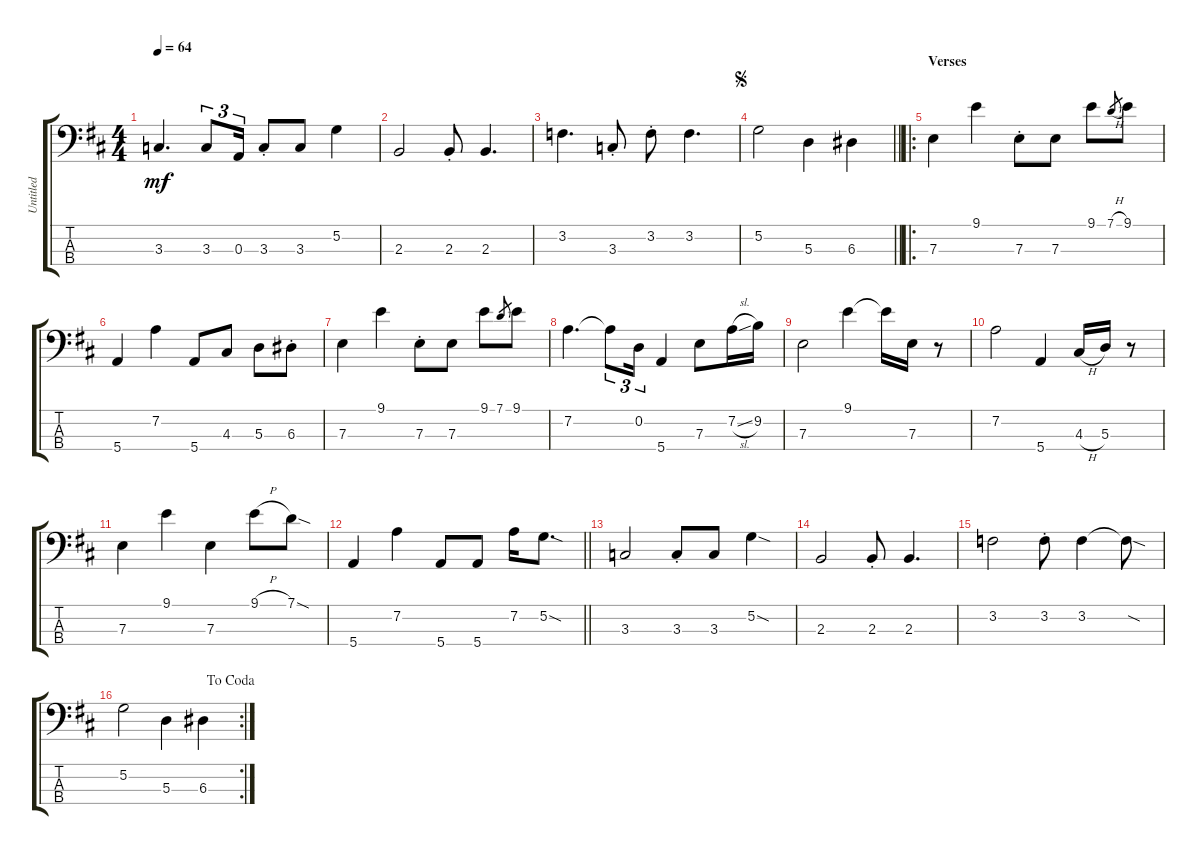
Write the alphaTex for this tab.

\track ("Untitled" "Untitled") {instrument electricbasspick}
\staff {score tabs}
\tuning (G2 D2 A1 E1) {hide}
\ts (4 4)
\tempo 64
\clef f4
\ks d
3.3.4{d dy mf} 3.3.8{tu (3 2)} 0.3.16{tu (3 2)} 3.3{st}.8 3.3.8 5.2.4 |
2.3.2 2.3{st}.8 2.3.4{d} |
3.2.4{d} 3.3{st}.8 3.2{st}.8 3.2.4{d} |
\jump segno
\barLineRight lightlight
5.2.2 5.3.4 6.3.4 |
\ro
\section ("" "Verses")
7.3.4 9.1.4 7.3{st}.8 7.3.8 9.1.8 7.1{h}.8{gr} 9.1.8 |
5.4.4 7.2.4 5.4.8 4.3.8 5.3.8 6.3{st}.8 |
7.3.4 9.1.4 7.3{st}.8 7.3.8 9.1.8 7.1.8{gr} 9.1.8 |
7.2.4{d} 7.2{t}.8{tu (3 2)} 0.2.16{tu (3 2)} 5.4.4 7.3.8 7.2{sl}.16 9.2.16 |
7.3.2 9.1.4 9.1{t}.16 7.3.16 r.8 |
7.2.2 5.4.4 4.3{h}.16 5.3.16 r.8 |
7.3.4 9.1.4 7.3.4 9.1{h}.8 7.1{sod}.8 |
\barLineRight lightlight
5.4.4 7.2.4 5.4.8 5.4.8 7.2.16 5.2{sod}.8{d} |
3.3.2 3.3{st}.8 3.3.8 5.2{sod}.4 |
2.3.2 2.3{st}.8 2.3.4{d} |
3.2.2 3.2{st}.8 3.2.4 3.2{sod t}.8 |
\rc 2
\jump dacoda
5.2.2 5.3.4 6.3.4
